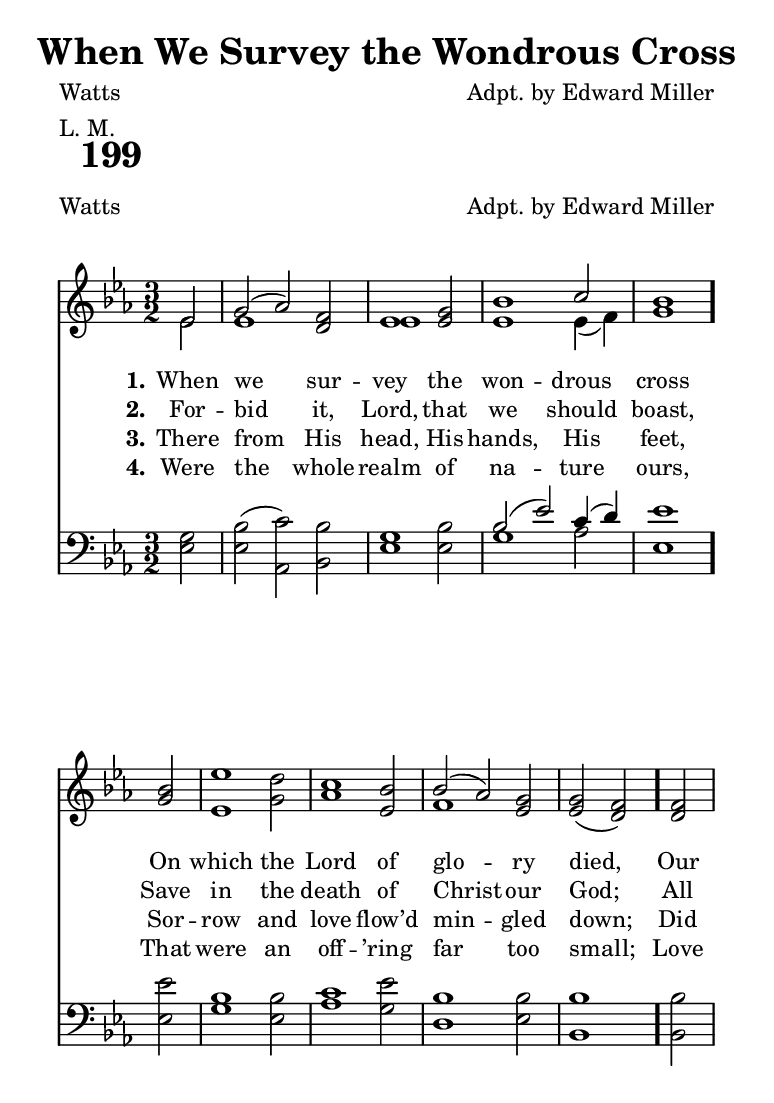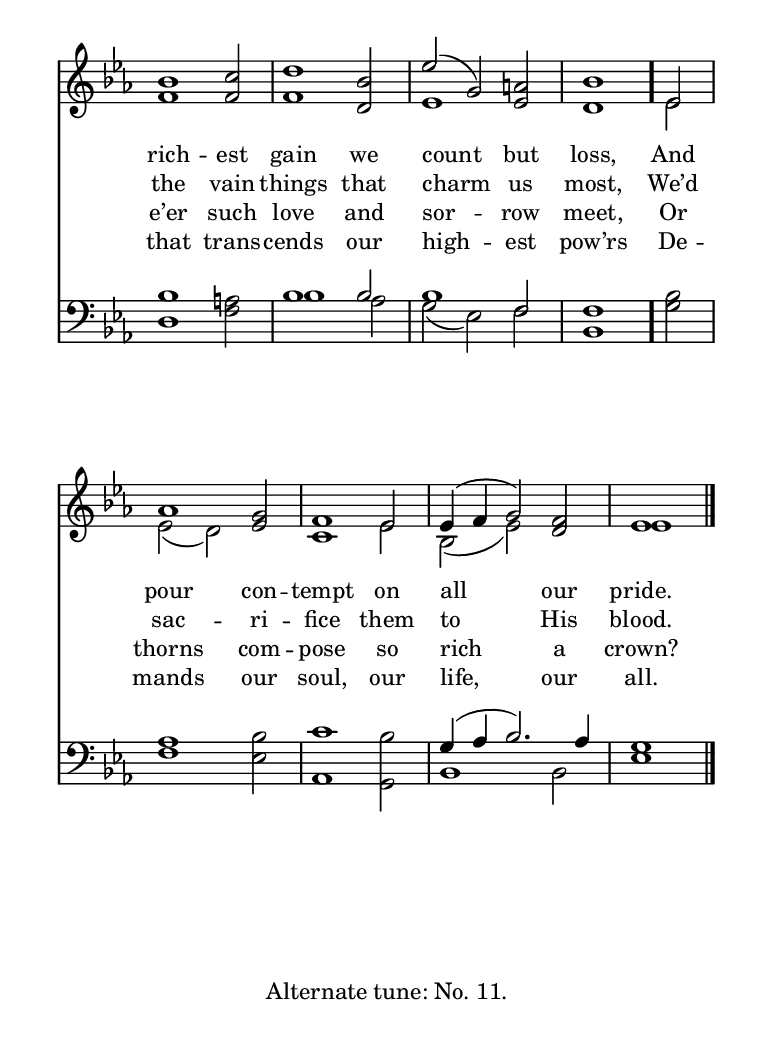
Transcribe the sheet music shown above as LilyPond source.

\include "common/global.ily"
\paper {
  \include "common/paper.ily"
  ragged-last-bottom = ##t
  systems-per-page = ##f
  system-count = #(cond (is-eogsized 2) (#t #f))
  % decrease system-to-system padding to fit onto page with previous score
  system-system-spacing.padding = 2
  system-system-spacing.basic-distance = 2
  scoreTitleMarkup = \markup {
    \override #'(baseline-skip . 3.5)
    \column {
      \override #'(baseline-skip . 3.5)
      \column {
        \fill-line {
          \huge \larger \larger \bold {
            \concat { "  " \fromproperty #'header:hymnnumber }
            \mytitle
            \null
          }
        }
        \fill-line {
          % less lowering (to save vertical space)
          \lower #1 \fromproperty #'header:poet
          \smaller \bold \mysubtitle
          \lower #1 \fromproperty #'header:composer
        }
      }
    }
  }
}

\header{
  hymnnumber = "199"
  title = "When We Survey the Wondrous Cross"
  tunename = "Rockingham"
  meter = "L. M."
  poet = "Watts"
  composer = "Adpt. by Edward Miller"
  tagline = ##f
}

global = {
  \include "common/overrides.ily"
  \override Staff.TimeSignature.style = #'numbered
  \time 3/2
  \override Score.MetronomeMark.transparent = ##t % hide all fermata changes too
  \tempo 2=90
  \key ees \major
  \partial 2
  \autoBeamOff
}

notesSoprano = {
\global
\relative c' {

  ees2 | g( aes) f | ees1 g2 | bes1 c2 | bes1
  bes2 | ees1 d2 | c1 bes2 | bes( aes) g | g( f)
  f2 | bes1 c2 | d1 bes2 | ees( g,) a | bes1
  ees,2 | aes1 g2 | f1 ees2 | ees4( f g2) f | ees1

  \bar "|."

}
}

notesAlto = {
\global
\relative e' {

  ees2 | ees1 d2 | ees1 ees2 | ees1 ees4( f) | g1
  g2 | ees1 g2 | aes1 ees2 | f1 ees2 | ees( d)
  d2 | f1 f2 | f1 d2 | ees1 ees2 | d1
  ees2 | ees( d) ees | c1 ees2 | bes2( ees) d | ees1

}
}

notesTenor = {
\global
\relative a {

  g2 | bes( c) bes | g1 bes2 | bes( ees) c4( d) | ees1
  ees2 | bes1 bes2 | c1 ees2 | bes1 bes2 | bes1
  bes2 | bes1 a2 | bes1 bes2 | bes1 f2 | f1
  bes2 | aes1 bes2 | c1 bes2 | g4( aes bes2.) aes4 | g1

}
}

notesBass = {
\global
\relative f {

  ees2 | ees( aes,) bes | ees1 ees2 g1 aes2 | ees1
  ees2 | g1 ees2 | aes1 g2 | d1 ees2 | bes1
  bes2 d1 f2 | bes1 aes2 | g( ees) f | bes,1
  g'2 | f1 ees2 | aes,1 g2 | bes1 bes2 | ees1

}
}

wordsA = \lyricmode {
\set stanza = "1."

When we sur -- vey the won -- drous cross \bar "."
On which the Lord of glo -- ry died, \bar "."
Our rich -- est gain we count but loss, \bar "."
And pour con -- tempt on all our pride. \bar "."

}

wordsB = \lyricmode {
\set stanza = "2."

For -- bid it, Lord, that we should boast,
Save in the death of Christ our God;
All the vain things that charm us most,
We’d sac -- ri -- fice them to His blood.

}

wordsC = \lyricmode {
\set stanza = "3."

There from His head, His hands, His feet,
Sor -- row and love flow’d min -- gled down;
Did e’er such love and sor -- row meet,
Or thorns com -- pose so rich a crown?

}

wordsD = \lyricmode {
\set stanza = "4."

Were the whole realm of na -- ture ours,
That were an off -- ’ring far too small;
Love that trans -- cends our high -- est pow’rs
De -- mands our soul, our life, our all.

}

\score {
  \context ChoirStaff <<
    \context Staff = upper <<
      \set Staff.autoBeaming = ##f
      \set ChoirStaff.systemStartDelimiter = #'SystemStartBar
      \set ChoirStaff.printPartCombineTexts = ##f
      \partcombine #'(2 . 9) \notesSoprano \notesAlto
      \context NullVoice = sopranos { \voiceOne << \notesSoprano >> }
      \context NullVoice = altos { \voiceTwo << \notesAlto >> }
      \context Lyrics = one   \lyricsto sopranos \wordsA
      \context Lyrics = two   \lyricsto sopranos \wordsB
      \context Lyrics = three \lyricsto sopranos \wordsC
      \context Lyrics = four  \lyricsto sopranos \wordsD
    >>
    \context Staff = men <<
      \set Staff.autoBeaming = ##f
      \clef bass
      \set ChoirStaff.printPartCombineTexts = ##f
      \partcombine #'(2 . 9) \notesTenor \notesBass
      \context NullVoice = tenors { \voiceOne << \notesTenor >> }
      \context NullVoice = basses { \voiceTwo << \notesBass >> }
    >>
  >>
  \layout {
    \include "common/layout.ily"
    \context {
      \Lyrics
      % Compensate for wide lyrics by squashing things a bit
      \override LyricSpace.minimum-distance = #0.3
    }

  }
  \midi{
    \include "common/midi.ily"
  }
}

\noPageBreak \markup { \fill-line { \raise #5 \line { Alternate tune: No. 11. } } }

\version "2.19.49"  % necessary for upgrading to future LilyPond versions.

% vi:set et ts=2 sw=2 ai nocindent syntax=lilypond:
